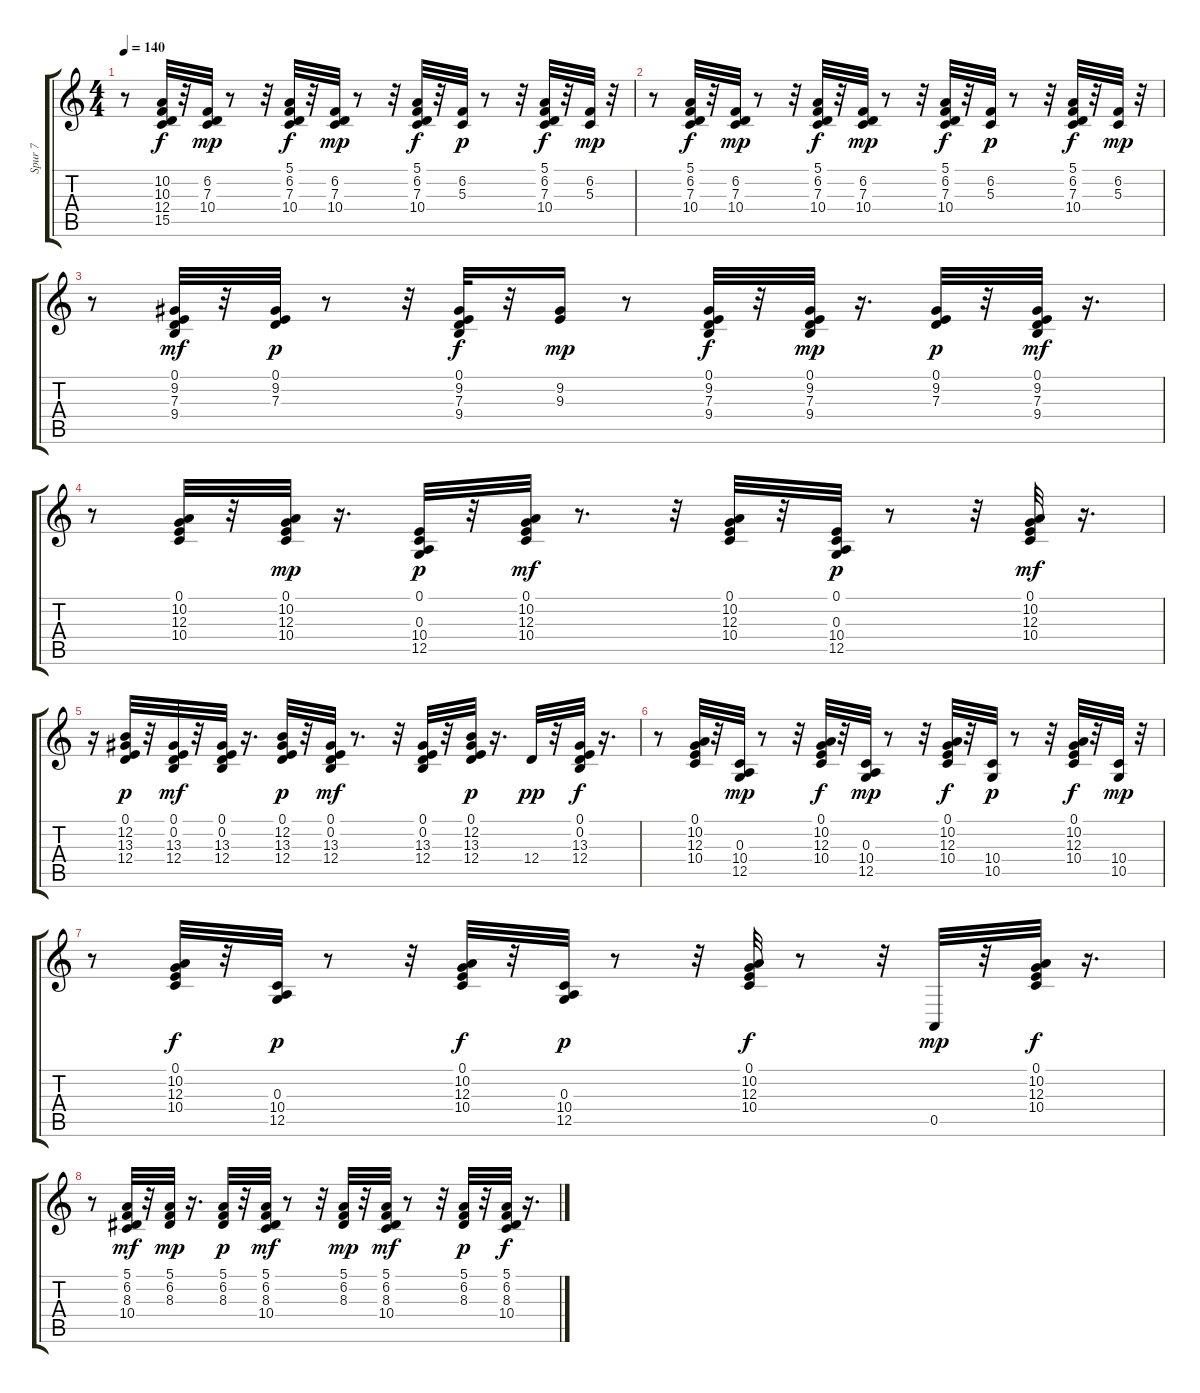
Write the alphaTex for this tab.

\track ("Spur 7" "Spur 7") {instrument harpsichord}
\staff {score tabs}
\tuning (E4 B3 G3 D3 A2 E2) {hide}
\ts (4 4)
\tempo 140
\clef g2
\ks c
r.8{dy f} (10.2 10.3 12.4 15.5).32 r.32 (6.2 7.3 10.4).32{dy mp} r.8 r.32 (5.1 6.2 7.3 10.4).32{dy f} r.32 (6.2 7.3 10.4).32{dy mp} r.8 r.32 (5.1 6.2 7.3 10.4).32{dy f} r.32 (6.2 5.3).32{dy p} r.8 r.32 (5.1 6.2 7.3 10.4).32{dy f} r.32 (6.2 5.3).32{dy mp} r.32 |
r.8 (5.1 6.2 7.3 10.4).32{dy f} r.32 (6.2 7.3 10.4).32{dy mp} r.8 r.32 (5.1 6.2 7.3 10.4).32{dy f} r.32 (6.2 7.3 10.4).32{dy mp} r.8 r.32 (5.1 6.2 7.3 10.4).32{dy f} r.32 (6.2 5.3).32{dy p} r.8 r.32 (5.1 6.2 7.3 10.4).32{dy f} r.32 (6.2 5.3).32{dy mp} r.32 |
r.8 (0.1 9.2 7.3 9.4).32{dy mf} r.32 (0.1 9.2 7.3).32{dy p} r.8 r.32 (0.1 9.2 7.3 9.4).32{dy f} r.32 (9.2 9.3).16{dy mp} r.8 (0.1 9.2 7.3 9.4).32{dy f} r.32 (0.1 9.2 7.3 9.4).32{dy mp} r.16{d} (0.1 9.2 7.3).32{dy p} r.32 (0.1 9.2 7.3 9.4).32{dy mf} r.16{d} |
r.8 (0.1 10.2 12.3 10.4).32 r.32 (0.1 10.2 12.3 10.4).32{dy mp} r.16{d} (0.1 0.3 10.4 12.5).32{dy p} r.32 (0.1 10.2 12.3 10.4).32{dy mf} r.8{d} r.32 (0.1 10.2 12.3 10.4).32 r.32 (0.1 0.3 10.4 12.5).32{dy p} r.8 r.32 (0.1 10.2 12.3 10.4).32{dy mf} r.16{d} |
r.16 (0.1 12.2 13.3 12.4).32{dy p} r.32 (0.1 0.2 13.3 12.4).32{dy mf} r.32 (0.1 0.2 13.3 12.4).32 r.16{d} (0.1 12.2 13.3 12.4).32{dy p} r.32 (0.1 0.2 13.3 12.4).32{dy mf} r.8{d} r.32 (0.1 0.2 13.3 12.4).32 r.32 (0.1 12.2 13.3 12.4).32{dy p} r.16{d} 12.4.32{dy pp} r.32 (0.1 0.2 13.3 12.4).32{dy f} r.16{d} |
r.8 (0.1 10.2 12.3 10.4).32 r.32 (0.3 10.4 12.5).32{dy mp} r.8 r.32 (0.1 10.2 12.3 10.4).32{dy f} r.32 (0.3 10.4 12.5).32{dy mp} r.8 r.32 (0.1 10.2 12.3 10.4).32{dy f} r.32 (10.4 10.5).32{dy p} r.8 r.32 (0.1 10.2 12.3 10.4).32{dy f} r.32 (10.4 10.5).32{dy mp} r.32 |
r.8 (0.1 10.2 12.3 10.4).32{dy f} r.32 (0.3 10.4 12.5).32{dy p} r.8 r.32 (0.1 10.2 12.3 10.4).32{dy f} r.32 (0.3 10.4 12.5).32{dy p} r.8 r.32 (0.1 10.2 12.3 10.4).32{dy f} r.8 r.32 0.5.32{dy mp} r.32 (0.1 10.2 12.3 10.4).32{dy f} r.16{d} |
r.8 (5.1 6.2 8.3 10.4).32{dy mf} r.32 (5.1 6.2 8.3).32{dy mp} r.16{d} (5.1 6.2 8.3).32{dy p} r.32 (5.1 6.2 8.3 10.4).32{dy mf} r.8 r.32 (5.1 6.2 8.3).32{dy mp} r.32 (5.1 6.2 8.3 10.4).32{dy mf} r.8 r.32 (5.1 6.2 8.3).32{dy p} r.32 (5.1 6.2 8.3 10.4).32{dy f} r.16{d}
